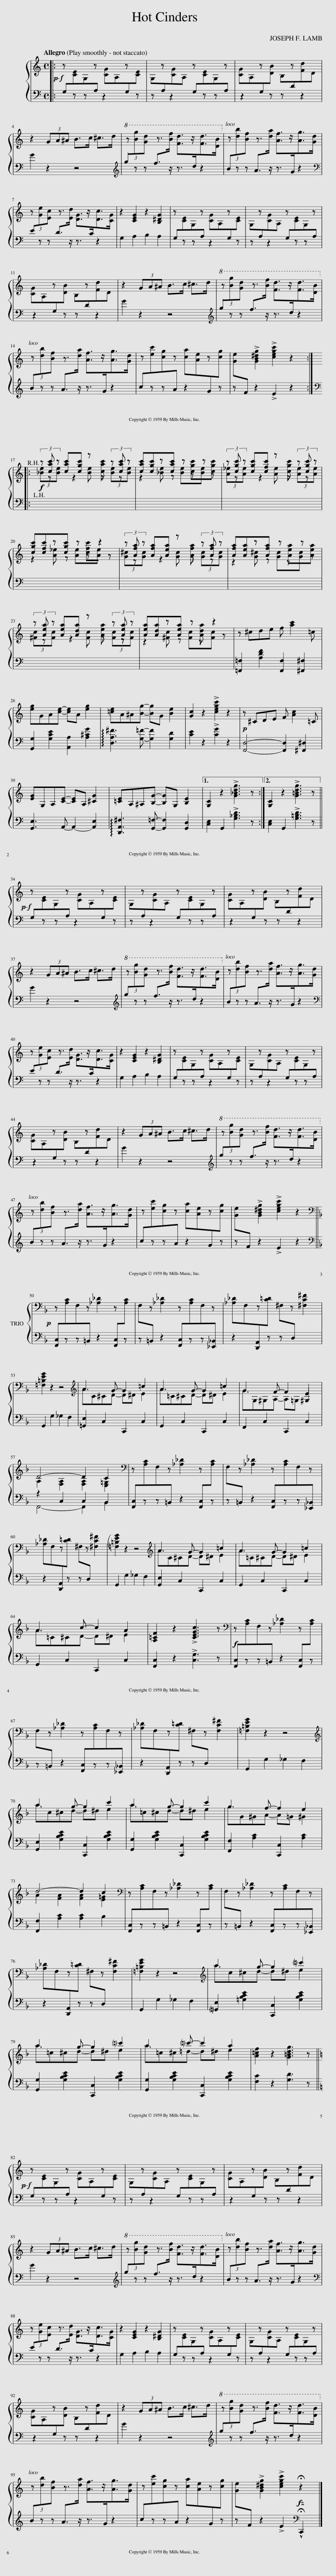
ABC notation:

X:1
%%score { ( 1 4 ) | ( 2 3 ) }
L:1/8
Q:1/2=100
M:4/4
I:linebreak $
K:C
V:1 treble
V:4 treble
V:2 bass
V:3 bass
V:1
|:!p! z x x z x2 z x | x z x2 z x x z | x2 z x x z x2 |$ z2 (3GA^A B>c ^c>d |!f!!8va(![I:staff +1](3x[I:staff -1][bg'][gd'][I:staff +1]x>[I:staff -1][bf'] [fd']>[I:staff +1]x[I:staff -1][fd']>[db]!8va)! | %5
[I:staff +1] (3B[I:staff -1][db][Bf][I:staff +1] A>[I:staff -1][da] [Af]>[I:staff +1]G[I:staff -1][Ag]>[Gd] |$[I:staff +1] (3E[I:staff -1][Ge][Ec][I:staff +1] D>[I:staff -1][Ed] [DG]>[I:staff +1]C[I:staff -1][Dc]>[CG] | z2 [CEG]2 z2 [B,^DG]2 |!p! z x x z x2 z x | x z x2 z x x z |$ %10
 x2 z x x z x2 | z2 (3GA^A B>c ^c>d |!f!!8va(![I:staff +1](3x[I:staff -1][bg'][gd'][I:staff +1]x>[I:staff -1][bf'] [fd']>[I:staff +1]x[I:staff -1][fd']>[db]!8va)! |$[I:staff +1] (3B[I:staff -1][db][Bf][I:staff +1] A>[I:staff -1][da] [Af]>[I:staff +1]G[I:staff -1][Ag]>[Gd] |[I:staff +1] c[I:staff -1][ec'][cg][I:staff +1]A[I:staff -1] [ca][Ae][I:staff +1]G[I:staff -1][cg] | %15
 [Ge][I:staff +1]F[I:staff -1] !>![GB^dg]2 !>![cegc']2 z2 ::$!f! (3z [cac'] z [cac'][cgc'] z [cac'] (3z [cac'] z | [cac'][cgc']z[cac'] z [cgc']z[cgc'] | (3z [cgc'] z [cgc'][cfc'] z [cgc'] (3z [cgc'] z |$ [cgc'][cfc']z[cgc'] z [cfc'] z2 | %20
 (3z [Afa] z [Afa][Aea] z [Afa] (3z [Afa] z | [Afa][Aea]z[Afa] z [Aea]z[Aea] |$ (3z [Aea] z [Aea][Ada] z [Aea] (3z [Aea] z | [Aea][Ada]z[Aea] z [Ada] z2 | z ^cde f [ac']2 =c |$ %25
 [eg]GA[ce]- [ce]A [eg]2 | [=ce]A^A[Bg]- [Bg]G [Be]2 | [Gc]2 z2 !>![cegc']2 z2 |!p! z ^CDE F [Ac]2 =C |$ [EG]G,A,[CE]- [CE]A, [^CG]2 | %30
 [=CE]A,^A,[B,G]- [B,G]G, [B,E]2 |1 [G,C]2 z2!f! !>![G_Bdg]3 z :|2!p! [G,C]2 z2 !>![G=Bdg]3 z ||$!p! z x x z x2 z x | x z x2 z x x z | %35
 x2 z x x z x2 |$ z2 (3GA^A B>c ^c>d |!f!!8va(![I:staff +1](3x[I:staff -1][bg'][gd'][I:staff +1]x>[I:staff -1][bf'] [fd']>[I:staff +1]x[I:staff -1][fd']>[db]!8va)! |[I:staff +1] (3B[I:staff -1][db][Bf][I:staff +1] A>[I:staff -1][da] [Af]>[I:staff +1]G[I:staff -1][Ag]>[Gd] |$[I:staff +1] (3E[I:staff -1][Ge][Ec][I:staff +1] D>[I:staff -1][Ed] [DG]>[I:staff +1]C[I:staff -1][Dc]>[CG] | %40
 z2 [CEG]2 z2 [B,^DG]2 |!p! z x x z x2 z x | x z x2 z x x z |$ x2 z x x z x2 | z2 (3GA^A B>c ^c>d | %45
!f!!8va(![I:staff +1](3x[I:staff -1][bg'][gd'][I:staff +1]x>[I:staff -1][bf'] [fd']>[I:staff +1]x[I:staff -1][fd']>[db]!8va)! |$[I:staff +1] (3B[I:staff -1][db][Bf][I:staff +1] A>[I:staff -1][da] [Af]>[I:staff +1]G[I:staff -1][Ag]>[Gd] |[I:staff +1] c[I:staff -1][ec'][cg][I:staff +1]A[I:staff -1] [ca][Ae][I:staff +1]G[I:staff -1][cg] | [Ge][I:staff +1]F[I:staff -1] !>![GB^dg]2 !>![cegc']2 z2 ||$[K:F][K:bass]!p! z x2 z [_A,_D]2 z x | %50
 x z [_A,_D]2 z x2 z | [_A,_D]F,[I:staff +1][D,,A,,][I:staff -1][C=D] ^F,[I:staff +1]D,[I:staff -1] [^F,C^F]2 |$ [=F,=B,EG]2 z2 z4 |[K:treble]xC^CD- D^D E2 |x=C^CD- D^D E2 | %55
xG,^G,A,- A,=G, ^G,2 |$ A,2 [F,A,]2 [F,A,]2 [E,=G,]2 |[K:bass] z x2 z [_A,_D]2 z x | x z [_A,_D]2 z x2 z |$ [_A,_D]F,[I:staff +1][D,,A,,][I:staff -1][C=D] ^F,[I:staff +1]D,[I:staff -1] [^F,C^F]2 | %60
 ([=F,=B,EG]2 z2) z4 |[K:treble]xC^CD- D^D E2 |x=C^CD- D^D E2 |$x=C^CD- D^D E2 | [A,=CF]2 z2 !>![CEGc]3 z | %65
[K:bass]!f! z x2 z [_A,_D]2 z x |$ x z [_A,_D]2 z x2 z | [_A,_D]F,[I:staff +1][D,,A,,][I:staff -1][C=D] ^F,[I:staff +1]D,[I:staff -1] [F,C^F]2 | [=F,=B,EG]2 z2 z4 |$[K:treble]xc^cd- d^d e2 | %70
x=c^cd- d^d e2 |xG^GA- A=G ^G2 |$ A2 [FA]2 [FA]2 [E=G]2 |[K:bass] z x2 z [_A,_D]2 z x | x z [_A,_D]2 z x2 z |$ %75
 [_A,_D]F,[I:staff +1][D,,A,,][I:staff -1][C=D] ^F,[I:staff +1]D,[I:staff -1] [F,C^F]2 | [=F,=B,EG]2 z2 z4 |[K:treble]xc^cd- d^d e2 |$x=c^cd- d^d e2 |x=c^c=d- d^d e2 | %80
 [A=cf]2 z2 [G=Bdg]3 z ||$[K:C]!p! z x x z x2 z x | x z x2 z x x z | x2 z x x z x2 |$ z2 (3GA^A B>c ^c>d | %85
!f!!8va(![I:staff +1](3x[I:staff -1][bg'][gd'][I:staff +1]x>[I:staff -1][bf'] [fd']>[I:staff +1]x[I:staff -1][fd']>[db]!8va)! |[I:staff +1] (3B[I:staff -1][db][Bf][I:staff +1] A>[I:staff -1][da] [Af]>[I:staff +1]G[I:staff -1][Ag]>[Gd] |$[I:staff +1] (3E[I:staff -1][Ge][Ec][I:staff +1] D>[I:staff -1][Ed] [DG]>[I:staff +1]C[I:staff -1][Dc]>[CG] | z2 [CEG]2 z2 [B,^DG]2 |!p! z x x z x2 z x | %90
 x z x2 z x x z |$ x2 z x x z x2 | z2 (3GA^A B>c ^c>d |!f!!8va(![I:staff +1](3x[I:staff -1][bg'][gd'][I:staff +1]x>[I:staff -1][bf'] [fd']>[I:staff +1]x[I:staff -1][fd']>[db]!8va)! |$[I:staff +1] (3B[I:staff -1][db][Bf][I:staff +1] A>[I:staff -1][da] [Af]>[I:staff +1]G[I:staff -1][Ag]>[Gd] | %95
[I:staff +1] c[I:staff -1][ec'][cg][I:staff +1]A[I:staff -1] [ca][Ae][I:staff +1]G[I:staff -1][cg] | [Ge][I:staff +1]F[I:staff -1] !>![GB^dg]2 !>![cegc']2 !fermata!z2 |] %97
V:2
|: G,[I:staff -1][CE]G,[I:staff +1]A,[I:staff -1] [CG]A,[I:staff +1]G,[I:staff -1][CE] | G,[I:staff +1]A,[I:staff -1][CG]A,[I:staff +1] G,[I:staff -1][CE]G,[I:staff +1]A, |[I:staff -1] [CG]A,[I:staff +1]G,[I:staff -1][DB] B,[I:staff +1]D[I:staff -1][Fd]D |$[I:staff +1] G2 z2 z4 |[K:treble] (3g z z f3/2 z/ z3/2 d/ z2 | %5
 (3x z z x3/2 z/ z3/2 x/ z2 |$[K:bass] (3x z z x3/2 z/ z3/2 x/ z2 | G,2 A,2 B,2 A,2 | G,[I:staff -1][CE]G,[I:staff +1]A,[I:staff -1] [CG]A,[I:staff +1]G,[I:staff -1][CE] | G,[I:staff +1]A,[I:staff -1][CG]A,[I:staff +1] G,[I:staff -1][CE]G,[I:staff +1]A, |$ %10
[I:staff -1] [CG]A,[I:staff +1]G,[I:staff -1][DB] B,[I:staff +1]D[I:staff -1][Fd]D |[I:staff +1] G2 z2 z4 |[K:treble] (3g z z f3/2 z/ z3/2 d/ z2 |$ (3x z z x3/2 z/ z3/2 x/ z2 | x z z x z2 x z | %15
 z x z2 !>!E2 z2 ::$[K:bass][I:staff -1] (3[_Be]x[Be][I:staff +1] x2[I:staff -1] [Be][I:staff +1] z[I:staff -1] (3[Be]x[Be] |[I:staff +1] x2[I:staff -1] [_Be][I:staff +1] z[I:staff -1] [Be][I:staff +1]z[I:staff -1][Be][I:staff +1] z |[I:staff -1] (3[A_e]x[Ae][I:staff +1] x2[I:staff -1] [Ae][I:staff +1] z[I:staff -1] (3[Ae]x[Ae] |$[I:staff +1] x2[I:staff -1] [A_e][I:staff +1] z[I:staff -1] [Ae][I:staff +1]z[I:staff -1][Ae][I:staff +1] z | %20
[I:staff -1] (3[G^c]x[Gc][I:staff +1] x2[I:staff -1] [Gc][I:staff +1] z[I:staff -1] (3[Gc]x[Gc] |[I:staff +1] x2[I:staff -1] [G^c][I:staff +1] z[I:staff -1] [Gc][I:staff +1]z[I:staff -1][Gc][I:staff +1] z |$[I:staff -1] (3[^Fc]x[Fc][I:staff +1] x2[I:staff -1] [Fc][I:staff +1] z[I:staff -1] (3[Fc]x[Fc] |[I:staff +1] x2[I:staff -1] [^Fc][I:staff +1] z[I:staff -1] [Fc][I:staff +1]z[I:staff -1][Fc][I:staff +1] z | [=F,,=F,]2 [A,DF]2 [F,,F,]2 [^F,,^F,]2 |$ %25
 [G,,G,]2 [G,CE]2 [A,,A,]2 [A,^CG]2 | !arpeggio![D,A,^F]3 [G,=F]- [G,F]2 [G,D]2 | [CE]2 z2 !>![CG]2 z2 | [F,,D,]4- [F,,D,]2 [^F,,^D,]2 |$ [G,,E,]3 A,,- A,,2- [A,,E,]2 | %30
 !arpeggio![D,,A,,^F,]3 [G,,=F,]- [G,,F,]2 [G,,D,]2 |1 [C,E,]2 G,,2 !>![G,_B,D]3 z :|2 [C,E,]2 G,,2 !>![G,=B,D]3 z ||$ G,[I:staff -1][CE]G,[I:staff +1]A,[I:staff -1] [CG]A,[I:staff +1]G,[I:staff -1][CE] | G,[I:staff +1]A,[I:staff -1][CG]A,[I:staff +1] G,[I:staff -1][CE]G,[I:staff +1]A, | %35
[I:staff -1] [CG]A,[I:staff +1]G,[I:staff -1][DB] B,[I:staff +1]D[I:staff -1][Fd]D |$[I:staff +1] G2 z2 z4 |[K:treble] (3g z z f3/2 z/ z3/2 d/ z2 | (3x z z x3/2 z/ z3/2 x/ z2 |$[K:bass] (3x z z x3/2 z/ z3/2 x/ z2 | %40
 G,2 A,2 B,2 A,2 | G,[I:staff -1][CE]G,[I:staff +1]A,[I:staff -1] [CG]A,[I:staff +1]G,[I:staff -1][CE] | G,[I:staff +1]A,[I:staff -1][CG]A,[I:staff +1] G,[I:staff -1][CE]G,[I:staff +1]A, |$[I:staff -1] [CG]A,[I:staff +1]G,[I:staff -1][DB] B,[I:staff +1]D[I:staff -1][Fd]D |[I:staff +1] G2 z2 z4 | %45
[K:treble] (3g z z f3/2 z/ z3/2 d/ z2 |$ (3x z z x3/2 z/ z3/2 x/ z2 | x z z x z2 x z | z x z2 !>!E2 z2 ||$[K:F][K:bass] [F,,C,][I:staff -1][A,C]F,[I:staff +1]=B,, z2 [F,,C,][I:staff -1][A,C] | %50
 F,[I:staff +1]=B,, z2 [F,,C,][I:staff -1][A,C]F,[I:staff +1][_E,,_B,,] | z2 x z z x x2 |$ G,,2 G,2 _G,2 F,2 | [=G,,E,]2 C,2 C,,2 C,2 | G,,2 C,2 C,,2 C,2 | %55
 F,,2 C,2 C,,2 C,2 |$ z2 C,2 C,2 B,,2 | [F,,C,][I:staff -1][A,C]F,[I:staff +1]=B,, z2 [F,,C,][I:staff -1][A,C] | F,[I:staff +1]=B,, z2 [F,,C,][I:staff -1][A,C]F,[I:staff +1][_E,,_B,,] |$ z2 x z z x x2 | %60
 G,,2 G,2 _G,2 F,2 | [G,,E,]2 C,2 C,,2 C,2 | G,,2 C,2 C,,2 C,2 |$ G,,2 C,2 C,,2 C,2 | [F,,C,]2 z2 !>![C,G,]3 z | %65
 [F,,C,][I:staff -1][A,C]F,[I:staff +1]=B,, z2 [F,,C,][I:staff -1][A,C] |$ F,[I:staff +1]=B,, z2 [F,,C,][I:staff -1][A,C]F,[I:staff +1][_E,,_B,,] | z2 x z z x x2 | G,,2 G,2 _G,2 F,2 |$ [G,,E,]2 [G,B,CE]2 [C,,C,]2 [G,B,CE]2 | %70
 [G,,G,]2 [G,B,CE]2 [C,,C,]2 [G,B,CE]2 | [F,,F,]2 [A,C]2 [C,,C,]2 [A,C]2 |$ [F,,F,]2 [A,C]2 [A,C]2 B,2 | [F,,C,][I:staff -1][A,C]F,[I:staff +1]=B,, z2 [F,,C,][I:staff -1][A,C] | F,[I:staff +1]=B,, z2 [F,,C,][I:staff -1][A,C]F,[I:staff +1][_E,,_B,,] |$ %75
 z2 x z z x x2 | G,,2 G,2 _G,2 F,2 | [!courtesy!=G,,E,]2 [=G,B,CE]2 [C,,C,]2 [G,B,CE]2 |$ [G,,G,]2 [G,B,CE]2 [C,,C,]2 [G,B,CE]2 | [G,,G,]2 [G,B,CE]2 [C,,C,]2 [G,B,CE]2 | %80
 [F,C]2 z2 [G,D]3 z ||$[K:C] G,[I:staff -1][CE]G,[I:staff +1]A,[I:staff -1] [CG]A,[I:staff +1]G,[I:staff -1][CE] | G,[I:staff +1]A,[I:staff -1][CG]A,[I:staff +1] G,[I:staff -1][CE]G,[I:staff +1]A, |[I:staff -1] [CG]A,[I:staff +1]G,[I:staff -1][DB] B,[I:staff +1]D[I:staff -1][Fd]D |$[I:staff +1] G2 z2 z4 | %85
[K:treble] (3g z z f3/2 z/ z3/2 d/ z2 | (3x z z x3/2 z/ z3/2 x/ z2 |$[K:bass] (3x z z x3/2 z/ z3/2 x/ z2 | G,2 A,2 B,2 A,2 | G,[I:staff -1][CE]G,[I:staff +1]A,[I:staff -1] [CG]A,[I:staff +1]G,[I:staff -1][CE] | %90
 G,[I:staff +1]A,[I:staff -1][CG]A,[I:staff +1] G,[I:staff -1][CE]G,[I:staff +1]A, |$[I:staff -1] [CG]A,[I:staff +1]G,[I:staff -1][DB] B,[I:staff +1]D[I:staff -1][Fd]D |[I:staff +1] G2 z2 z4 |[K:treble] (3g z z f3/2 z/ z3/2 d/ z2 |$ (3x z z x3/2 z/ z3/2 x/ z2 | %95
 x z z x z2 x z | z x z2 !>!E2[K:bass] !^!!fermata!C,,2 |] %97
V:3
|: x z z z2 x2 z | z z2 x2 z z x | z2 x2 z z z2 |$ x8 |[K:treble] x8 | %5
 x8 |$[K:bass] x8 | x8 | x z z z2 x2 z | z z2 x2 z z x |$ %10
 z2 x2 z z z2 | x8 |[K:treble] x8 |$ x8 | x8 | %15
 x8 ::$[K:bass] x8 | x8 | x8 |$ x8 | %20
 x8 | x8 |$ x8 | x8 | x8 |$ %25
 x8 | x8 | x8 | x8 |$ x8 | %30
 x8 |1 x8 :|2 x8 ||$ x z z z2 x2 z | z z2 x2 z z x | %35
 z2 x2 z z z2 |$ x8 |[K:treble] x8 | x8 |$[K:bass] x8 | %40
 x8 | x z z z2 x2 z | z z2 x2 z z x |$ z2 x2 z z z2 | x8 | %45
[K:treble] x8 |$ x8 | x8 | x8 ||$[K:F][K:bass] x z z x4 z | %50
 z x4 z z x | x8 |$ x8 | x8 | x8 | %55
 x8 |$ F,,4- F,,2 B,,2 | x z z x4 z | z x4 z z x |$ x8 | %60
 x8 | x8 | x8 |$ x8 | x8 | %65
 x z z x4 z |$ z x4 z z x | x8 | x8 |$ x8 | %70
 x8 | x8 |$ x8 | x z z x4 z | z x4 z z x |$ %75
 x8 | x8 | x8 |$ x8 | x8 | %80
 x8 ||$[K:C] x z z z2 x2 z | z z2 x2 z z x | z2 x2 z z z2 |$ x8 | %85
[K:treble] x8 | x8 |$[K:bass] x8 | x8 | x z z z2 x2 z | %90
 z z2 x2 z z x |$ z2 x2 z z z2 | x8 |[K:treble] x8 |$ x8 | %95
 x8 | x6[K:bass] x2 |] %97
V:4
|: x8 | x8 | x8 |$ x8 |!8va(! (3:2:1z x4/3 z3/2 x2 z/ x2!8va)! | %5
 (3:2:1z x4/3 z3/2 x2 z/ x2 |$ (3:2:1z x4/3 z3/2 x2 z/ x2 | x8 | x8 | x8 |$ %10
 x8 | x8 |!8va(! (3:2:1z x4/3 z3/2 x2 z/ x2!8va)! |$ (3:2:1z x4/3 z3/2 x2 z/ x2 | z x2 z x2 z x | %15
 x8 ::$ (3x z x x13/20 z2 x67/20 | z2 x6 | (3x z x x13/20 z2 x67/20 |$ z2 x6 | %20
 (3x z x x13/20 z2 x67/20 | z2 x6 |$ (3x z x x13/20 z2 x121/60 (3:2:1z x2/3 | z2 x6 | x8 |$ %25
 x8 | x8 | x8 | x8 |$ x8 | %30
 x8 |1 x8 :|2 x8 ||$ x8 | x8 | %35
 x8 |$ x8 |!8va(! (3:2:1z x4/3 z3/2 x2 z/ x2!8va)! | (3:2:1z x4/3 z3/2 x2 z/ x2 |$ (3:2:1z x4/3 z3/2 x2 z/ x2 | %40
 x8 | x8 | x8 |$ x8 | x8 | %45
!8va(! (3:2:1z x4/3 z3/2 x2 z/ x2!8va)! |$ (3:2:1z x4/3 z3/2 x2 z/ x2 | z x2 z x2 z x | x8 ||$[K:F][K:bass] x8 | %50
 x8 | x2 z x2 z x2 |$ x8 |[K:treble] A3 G- G2 =c2 | A3 G- G2 =c2 | %55
 G3 F- F2 E2 |$ D4- D2 C2 |[K:bass] x8 | x8 |$ x2 z x2 z x2 | %60
 x8 |[K:treble] A3 G- G2 =c2 | A3 G- G2 =c2 |$ A3 c- c2 A2 | x8 | %65
[K:bass] x8 |$ x8 | x2 z x2 z x2 | x8 |$[K:treble] a3 g- g2 c'2 | %70
 a3 g- g2 c'2 | g3 f- f2 e2 |$ d4- d2 c2 |[K:bass] x8 | x8 |$ %75
 x2 z x2 z x2 | x8 |[K:treble] a3 g- g2 !courtesy!=c'2 |$ a3 g- g2 !courtesy!=c'2 | a3 !courtesy!=c'- c'2 a2 | %80
 x8 ||$[K:C] x8 | x8 | x8 |$ x8 | %85
!8va(! (3:2:1z x4/3 z3/2 x2 z/ x2!8va)! | (3:2:1z x4/3 z3/2 x2 z/ x2 |$ (3:2:1z x4/3 z3/2 x2 z/ x2 | x8 | x8 | %90
 x8 |$ x8 | x8 |!8va(! (3:2:1z x4/3 z3/2 x2 z/ x2!8va)! |$ (3:2:1z x4/3 z3/2 x2 z/ x2 | %95
 z x2 z x2 z x | x8 |] %97
